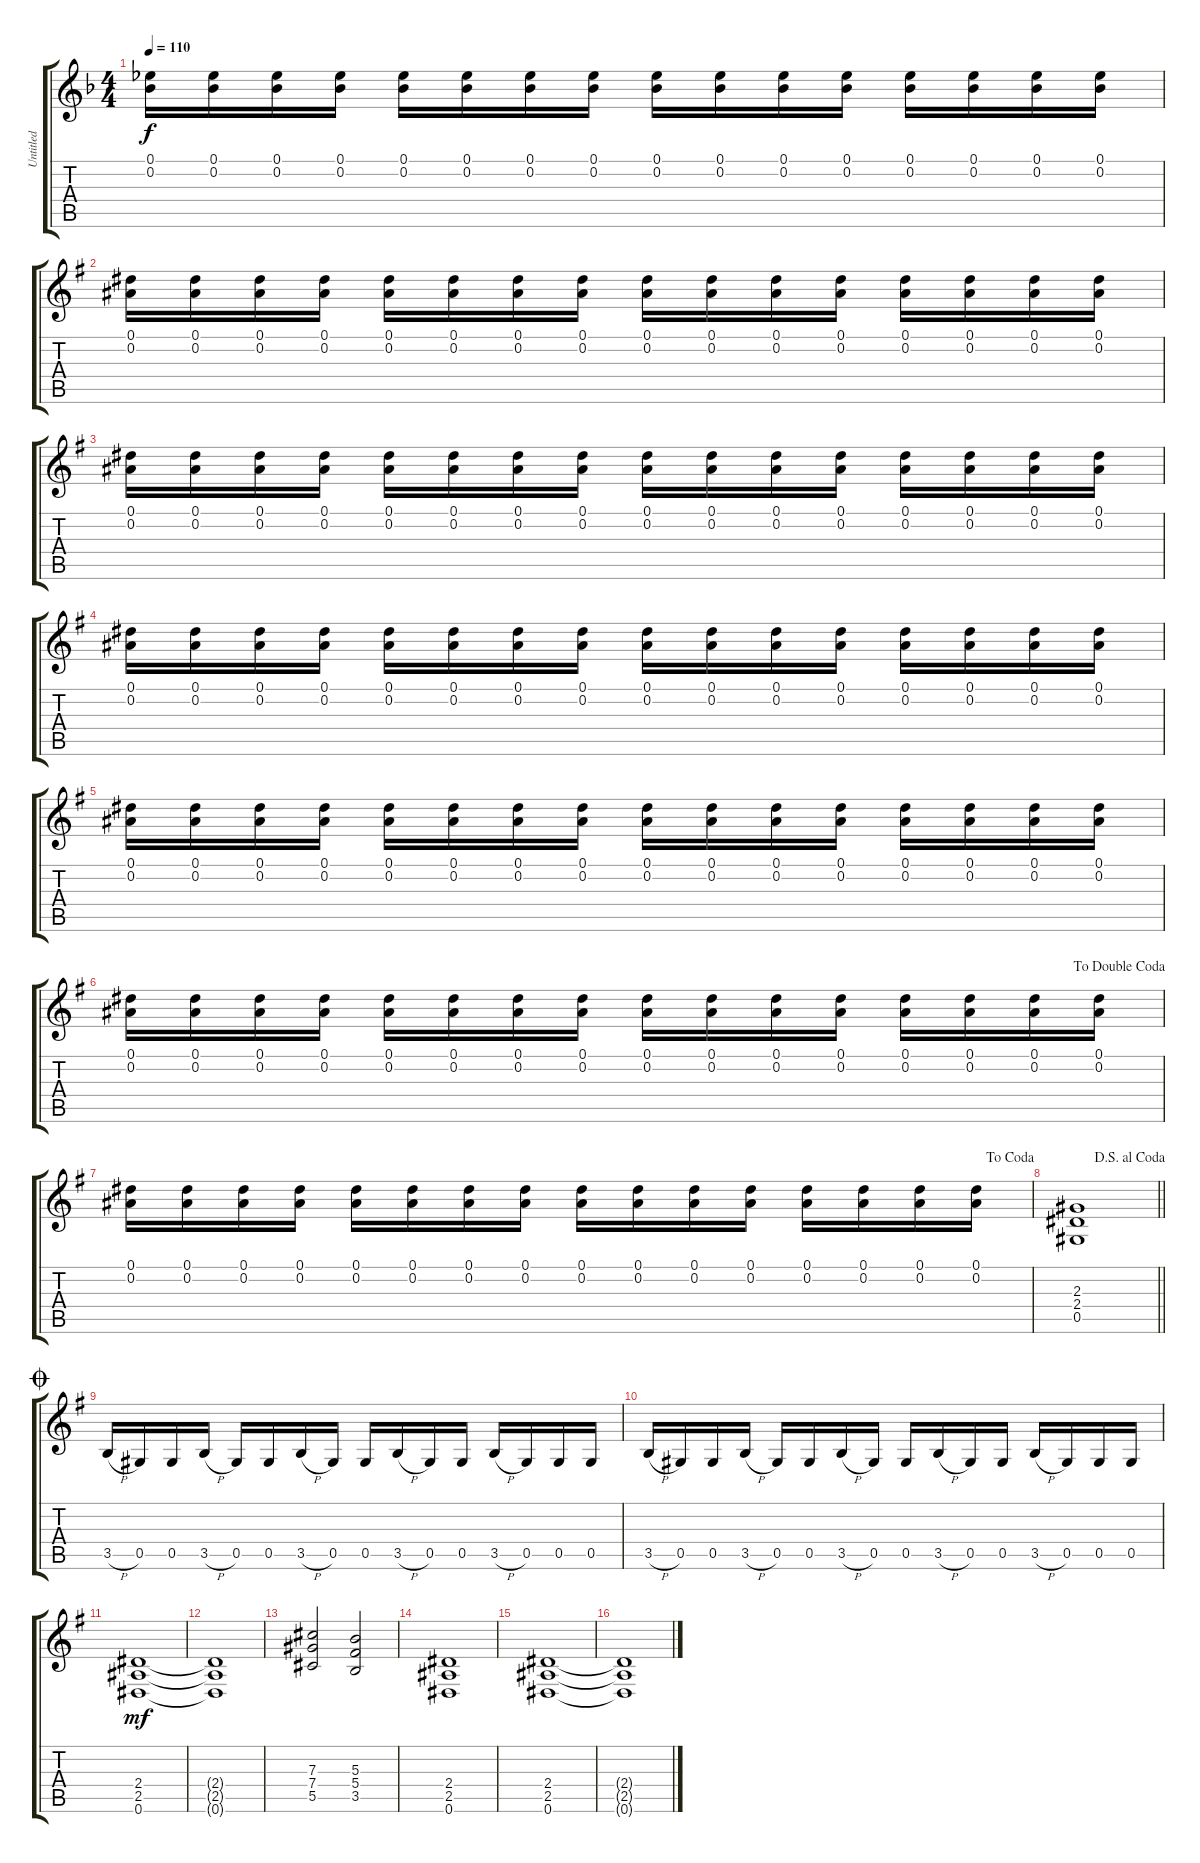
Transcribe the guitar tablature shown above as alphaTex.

\track ("Untitled" "Untitled") {instrument distortionguitar}
\staff {score tabs}
\tuning (Eb4 Bb3 Gb3 Db3 Ab2 Eb2) {hide}
\ts (4 4)
\tempo 110
\clef g2
\ks f
(0.1 0.2).16{dy f} (0.1 0.2).16 (0.1 0.2).16 (0.1 0.2).16 (0.1 0.2).16 (0.1 0.2).16 (0.1 0.2).16 (0.1 0.2).16 (0.1 0.2).16 (0.1 0.2).16 (0.1 0.2).16 (0.1 0.2).16 (0.1 0.2).16 (0.1 0.2).16 (0.1 0.2).16 (0.1 0.2).16 |
\ks g
(0.1 0.2).16 (0.1 0.2).16 (0.1 0.2).16 (0.1 0.2).16 (0.1 0.2).16 (0.1 0.2).16 (0.1 0.2).16 (0.1 0.2).16 (0.1 0.2).16 (0.1 0.2).16 (0.1 0.2).16 (0.1 0.2).16 (0.1 0.2).16 (0.1 0.2).16 (0.1 0.2).16 (0.1 0.2).16 |
(0.1 0.2).16 (0.1 0.2).16 (0.1 0.2).16 (0.1 0.2).16 (0.1 0.2).16 (0.1 0.2).16 (0.1 0.2).16 (0.1 0.2).16 (0.1 0.2).16 (0.1 0.2).16 (0.1 0.2).16 (0.1 0.2).16 (0.1 0.2).16 (0.1 0.2).16 (0.1 0.2).16 (0.1 0.2).16 |
(0.1 0.2).16 (0.1 0.2).16 (0.1 0.2).16 (0.1 0.2).16 (0.1 0.2).16 (0.1 0.2).16 (0.1 0.2).16 (0.1 0.2).16 (0.1 0.2).16 (0.1 0.2).16 (0.1 0.2).16 (0.1 0.2).16 (0.1 0.2).16 (0.1 0.2).16 (0.1 0.2).16 (0.1 0.2).16 |
(0.1 0.2).16 (0.1 0.2).16 (0.1 0.2).16 (0.1 0.2).16 (0.1 0.2).16 (0.1 0.2).16 (0.1 0.2).16 (0.1 0.2).16 (0.1 0.2).16 (0.1 0.2).16 (0.1 0.2).16 (0.1 0.2).16 (0.1 0.2).16 (0.1 0.2).16 (0.1 0.2).16 (0.1 0.2).16 |
\jump dadoublecoda
(0.1 0.2).16 (0.1 0.2).16 (0.1 0.2).16 (0.1 0.2).16 (0.1 0.2).16 (0.1 0.2).16 (0.1 0.2).16 (0.1 0.2).16 (0.1 0.2).16 (0.1 0.2).16 (0.1 0.2).16 (0.1 0.2).16 (0.1 0.2).16 (0.1 0.2).16 (0.1 0.2).16 (0.1 0.2).16 |
\jump dacoda
(0.1 0.2).16 (0.1 0.2).16 (0.1 0.2).16 (0.1 0.2).16 (0.1 0.2).16 (0.1 0.2).16 (0.1 0.2).16 (0.1 0.2).16 (0.1 0.2).16 (0.1 0.2).16 (0.1 0.2).16 (0.1 0.2).16 (0.1 0.2).16 (0.1 0.2).16 (0.1 0.2).16 (0.1 0.2).16 |
\jump dalsegnoalcoda
\barLineRight lightlight
(2.3 2.4 0.5).1 |
\jump coda
3.5{h}.16 0.5.16 0.5.16 3.5{h}.16 0.5.16 0.5.16 3.5{h}.16 0.5.16 0.5.16 3.5{h}.16 0.5.16 0.5.16 3.5{h}.16 0.5.16 0.5.16 0.5.16 |
3.5{h}.16 0.5.16 0.5.16 3.5{h}.16 0.5.16 0.5.16 3.5{h}.16 0.5.16 0.5.16 3.5{h}.16 0.5.16 0.5.16 3.5{h}.16 0.5.16 0.5.16 0.5.16 |
(2.4 2.5 0.6).1{dy mf} |
(2.4{t} 2.5{t} 0.6{t}).1 |
(7.3 7.4 5.5).2 (5.3 5.4 3.5).2 |
(2.4 2.5 0.6).1 |
(2.4 2.5 0.6).1 |
(2.4{t} 2.5{t} 0.6{t}).1
